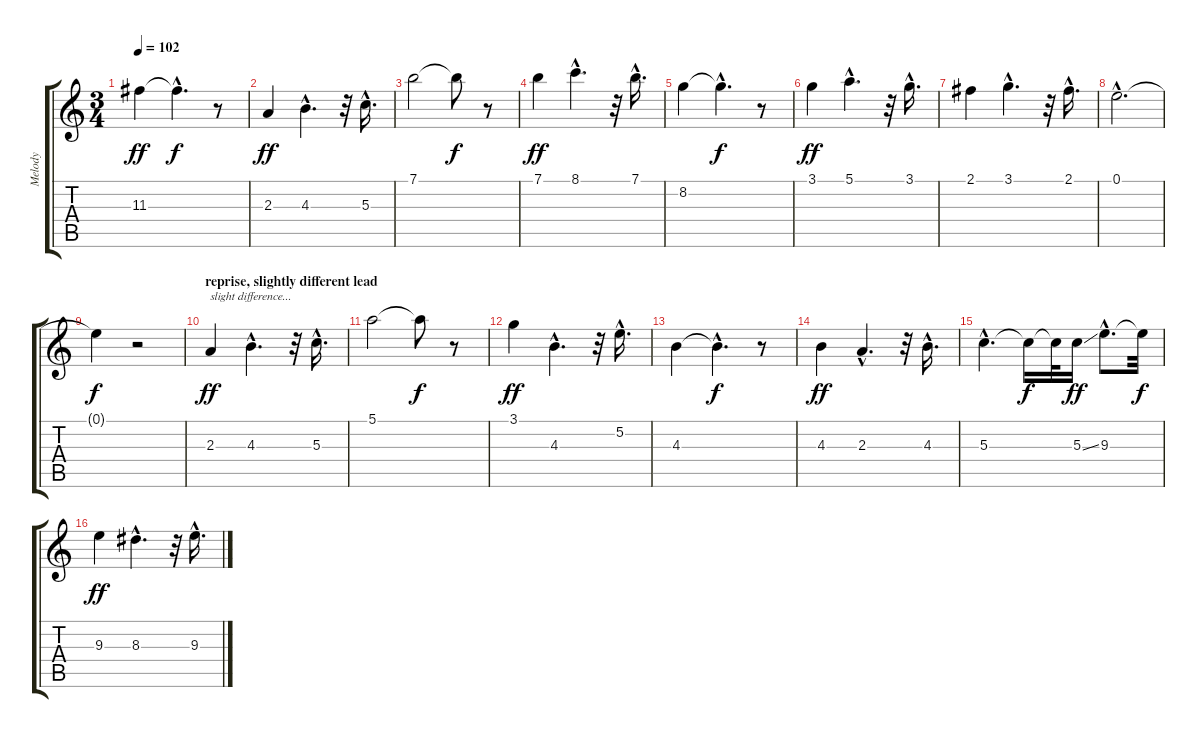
\track ("Melody" "Melody") {instrument overdrivenguitar}
\staff {score tabs}
\tuning (E4 B3 G3 D3 A2 E2) {hide}
\ts (3 4)
\tempo 102
\clef g2
\ks c
11.3.4{dy ff} 11.3{hac t}.4{d dy f} r.8 |
2.3.4{dy ff} 4.3{hac}.4{d} r.32 5.3{hac}.16{d} |
7.1.2 7.1{t}.8{dy f} r.8 |
7.1.4{dy ff} 8.1{hac}.4{d} r.32 7.1{hac}.16{d} |
8.2.4 8.2{hac t}.4{d dy f} r.8 |
3.1.4{dy ff} 5.1{hac}.4{d} r.32 3.1{hac}.16{d} |
2.1.4 3.1{hac}.4{d} r.32 2.1{hac}.16{d} |
0.1{hac}.2{d} |
0.1{t}.4{dy f} r.2 |
\section ("" "reprise, slightly different lead")
2.3.4{txt "slight difference..." dy ff} 4.3{hac}.4{d} r.32 5.3{hac}.16{d} |
5.1.2 5.1{t}.8{dy f} r.8 |
3.1.4{dy ff} 4.3{hac}.4{d} r.32 5.2{hac}.16{d} |
4.3.4 4.3{hac t}.4{d dy f} r.8 |
4.3.4{dy ff} 2.3{hac}.4{d} r.32 4.3{hac}.16{d} |
5.3{hac}.4{d} 5.3{t}.16{dy f} 5.3{t}.32 5.3{ss}.16{dy ff} 9.3{hac}.8{d} 9.3{t}.32{dy f} |
9.3.4{dy ff} 8.3{hac}.4{d} r.32 9.3{hac}.16{d}
